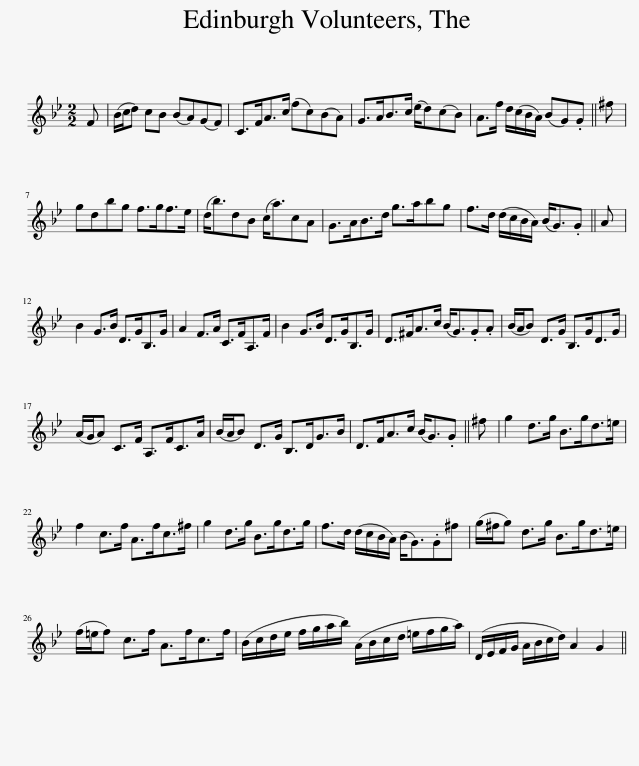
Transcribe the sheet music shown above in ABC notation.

X:1
L:1/8
M:2/2
I:linebreak $
K:Bb
V:1 treble
V:1
 F | (B/c/d) cB (BA)(GF) | C>FA>c (fc)(BA) | G>AB>c (e/d)(cB) | A>f d/(c/B/A/) (BG).G || %5
 ^f |$ gdbg f>gf>e | (d<b)dB (c<a)cA | G>AB>d g>abg | f>d (d/c/B/A/) (B<G).G || %10
 A |$ B2 G>B D>GB,>G | A2 F>A C>FA,>F | B2 G>B D>GB,>G | D>^FA>c (B<G).G.A | %15
 (B/A/B) D>G B,>GD>G |$ (A/G/A) C>F A,>FC>A | (B/A/B) D>G B,>DG>B | D>FA>c (B<G).G || ^f | %20
 g2 d>g B>gd>=e |$ f2 c>f A>fc>^f | g2 d>g B>gd>g | f>d (d/c/B/A/) (B<G).G^f | (g/^f/g) d>g B>gd>=e |$ %25
 (f/=e/f) c>f A>fc>f | (B/c/d/e/ f/g/a/b/) (A/B/c/d/ =e/f/g/a/) | (D/E/F/G/ A/B/c/d/) A2 G2 || %28
